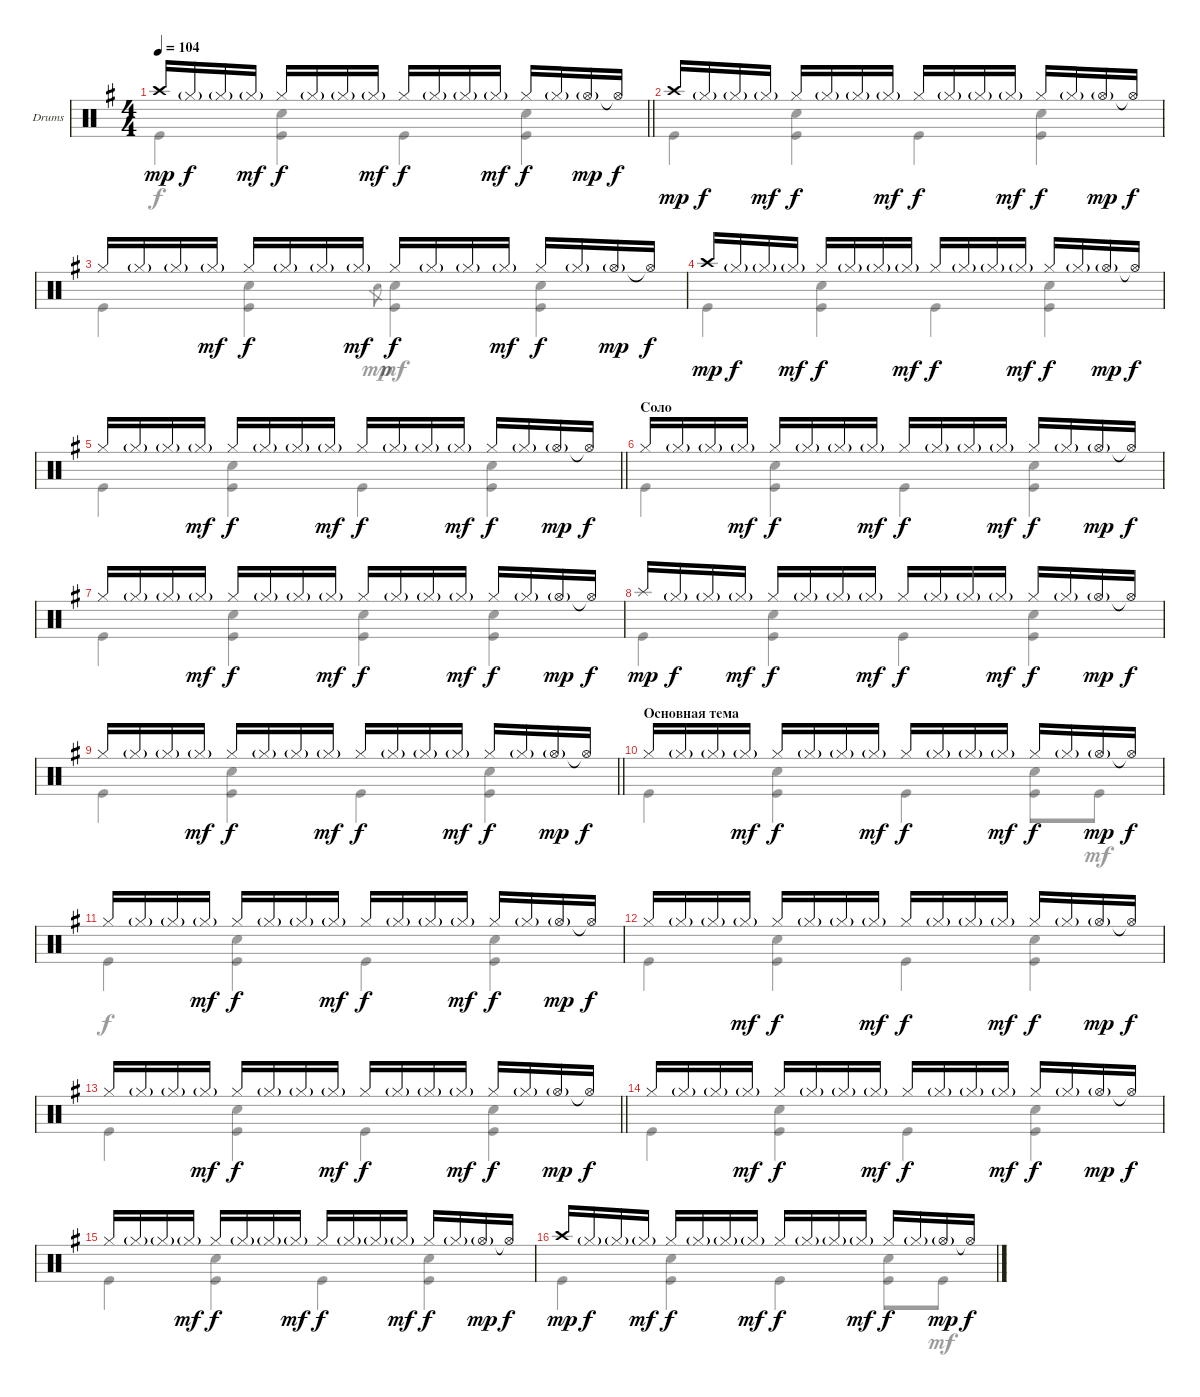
\bracketExtendMode groupsimilarinstruments
\firstSystemTrackNameOrientation horizontal
\otherSystemsTrackNameOrientation horizontal
\track ("Drumkit" "Drums") {instrument percussion}
\staff {score}
\articulation defaults
\voice
\ts (4 4)
\tempo 104
\clef neutral
\barLineRight lightlight
\ks eminor "Crash high (hit)".16{dy mp} "Hi-Hat (closed)"{g}.16{dy f} "Hi-Hat (closed)"{g}.16 "Hi-Hat (closed)"{g}.16{dy mf} "Hi-Hat (closed)".16{dy f} "Hi-Hat (closed)"{g}.16 "Hi-Hat (closed)"{g}.16 "Hi-Hat (closed)"{g}.16{dy mf} "Hi-Hat (closed)".16{dy f} "Hi-Hat (closed)"{g}.16 "Hi-Hat (closed)"{g}.16 "Hi-Hat (closed)"{g}.16{dy mf} "Hi-Hat (closed)".16{dy f} "Hi-Hat (closed)"{g}.16 "Hi-Hat (open)"{g}.16{dy mp} "Hi-Hat (open)"{t}.16{dy f}
|
\section ("" "")
"Crash high (hit)".16{dy mp} "Hi-Hat (closed)"{g}.16{dy f} "Hi-Hat (closed)"{g}.16 "Hi-Hat (closed)"{g}.16{dy mf} "Hi-Hat (closed)".16{dy f} "Hi-Hat (closed)"{g}.16 "Hi-Hat (closed)"{g}.16 "Hi-Hat (closed)"{g}.16{dy mf} "Hi-Hat (closed)".16{dy f} "Hi-Hat (closed)"{g}.16 "Hi-Hat (closed)"{g}.16 "Hi-Hat (closed)"{g}.16{dy mf} "Hi-Hat (closed)".16{dy f} "Hi-Hat (closed)"{g}.16 "Hi-Hat (open)"{g}.16{dy mp} "Hi-Hat (open)"{t}.16{dy f} |
"Hi-Hat (closed)".16 "Hi-Hat (closed)"{g}.16 "Hi-Hat (closed)"{g}.16 "Hi-Hat (closed)"{g}.16{dy mf} "Hi-Hat (closed)".16{dy f} "Hi-Hat (closed)"{g}.16 "Hi-Hat (closed)"{g}.16 "Hi-Hat (closed)"{g}.16{dy mf} "Hi-Hat (closed)".16{dy f} "Hi-Hat (closed)"{g}.16 "Hi-Hat (closed)"{g}.16 "Hi-Hat (closed)"{g}.16{dy mf} "Hi-Hat (closed)".16{dy f} "Hi-Hat (closed)"{g}.16 "Hi-Hat (open)"{g}.16{dy mp} "Hi-Hat (open)"{t}.16{dy f} |
"Crash high (hit)".16{dy mp} "Hi-Hat (closed)"{g}.16{dy f} "Hi-Hat (closed)"{g}.16 "Hi-Hat (closed)"{g}.16{dy mf} "Hi-Hat (closed)".16{dy f} "Hi-Hat (closed)"{g}.16 "Hi-Hat (closed)"{g}.16 "Hi-Hat (closed)"{g}.16{dy mf} "Hi-Hat (closed)".16{dy f} "Hi-Hat (closed)"{g}.16 "Hi-Hat (closed)"{g}.16 "Hi-Hat (closed)"{g}.16{dy mf} "Hi-Hat (closed)".16{dy f} "Hi-Hat (closed)"{g}.16 "Hi-Hat (open)"{g}.16{dy mp} "Hi-Hat (open)"{t}.16{dy f} |
\barLineRight lightlight "Hi-Hat (closed)".16 "Hi-Hat (closed)"{g}.16 "Hi-Hat (closed)"{g}.16 "Hi-Hat (closed)"{g}.16{dy mf} "Hi-Hat (closed)".16{dy f} "Hi-Hat (closed)"{g}.16 "Hi-Hat (closed)"{g}.16 "Hi-Hat (closed)"{g}.16{dy mf} "Hi-Hat (closed)".16{dy f} "Hi-Hat (closed)"{g}.16 "Hi-Hat (closed)"{g}.16 "Hi-Hat (closed)"{g}.16{dy mf} "Hi-Hat (closed)".16{dy f} "Hi-Hat (closed)"{g}.16 "Hi-Hat (open)"{g}.16{dy mp} "Hi-Hat (open)"{t}.16{dy f}
|
\section ("" "Соло")
"Hi-Hat (closed)".16 "Hi-Hat (closed)"{g}.16 "Hi-Hat (closed)"{g}.16 "Hi-Hat (closed)"{g}.16{dy mf} "Hi-Hat (closed)".16{dy f} "Hi-Hat (closed)"{g}.16 "Hi-Hat (closed)"{g}.16 "Hi-Hat (closed)"{g}.16{dy mf} "Hi-Hat (closed)".16{dy f} "Hi-Hat (closed)"{g}.16 "Hi-Hat (closed)"{g}.16 "Hi-Hat (closed)"{g}.16{dy mf} "Hi-Hat (closed)".16{dy f} "Hi-Hat (closed)"{g}.16 "Hi-Hat (open)"{g}.16{dy mp} "Hi-Hat (open)"{t}.16{dy f} |
"Hi-Hat (closed)".16 "Hi-Hat (closed)"{g}.16 "Hi-Hat (closed)"{g}.16 "Hi-Hat (closed)"{g}.16{dy mf} "Hi-Hat (closed)".16{dy f} "Hi-Hat (closed)"{g}.16 "Hi-Hat (closed)"{g}.16 "Hi-Hat (closed)"{g}.16{dy mf} "Hi-Hat (closed)".16{dy f} "Hi-Hat (closed)"{g}.16 "Hi-Hat (closed)"{g}.16 "Hi-Hat (closed)"{g}.16{dy mf} "Hi-Hat (closed)".16{dy f} "Hi-Hat (closed)"{g}.16 "Hi-Hat (open)"{g}.16{dy mp} "Hi-Hat (open)"{t}.16{dy f} |
"Splash (hit)".16{dy mp} "Hi-Hat (closed)"{g}.16{dy f} "Hi-Hat (closed)"{g}.16 "Hi-Hat (closed)"{g}.16{dy mf} "Hi-Hat (closed)".16{dy f} "Hi-Hat (closed)"{g}.16 "Hi-Hat (closed)"{g}.16 "Hi-Hat (closed)"{g}.16{dy mf} "Hi-Hat (closed)".16{dy f} "Hi-Hat (closed)"{g}.16 "Hi-Hat (closed)"{g}.16 "Hi-Hat (closed)"{g}.16{dy mf} "Hi-Hat (closed)".16{dy f} "Hi-Hat (closed)"{g}.16 "Hi-Hat (open)"{g}.16{dy mp} "Hi-Hat (open)"{t}.16{dy f} |
\barLineRight lightlight "Hi-Hat (closed)".16 "Hi-Hat (closed)"{g}.16 "Hi-Hat (closed)"{g}.16 "Hi-Hat (closed)"{g}.16{dy mf} "Hi-Hat (closed)".16{dy f} "Hi-Hat (closed)"{g}.16 "Hi-Hat (closed)"{g}.16 "Hi-Hat (closed)"{g}.16{dy mf} "Hi-Hat (closed)".16{dy f} "Hi-Hat (closed)"{g}.16 "Hi-Hat (closed)"{g}.16 "Hi-Hat (closed)"{g}.16{dy mf} "Hi-Hat (closed)".16{dy f} "Hi-Hat (closed)"{g}.16 "Hi-Hat (open)"{g}.16{dy mp} "Hi-Hat (open)"{t}.16{dy f}
|
\section ("" "Основная тема")
"Hi-Hat (closed)".16 "Hi-Hat (closed)"{g}.16 "Hi-Hat (closed)"{g}.16 "Hi-Hat (closed)"{g}.16{dy mf} "Hi-Hat (closed)".16{dy f} "Hi-Hat (closed)"{g}.16 "Hi-Hat (closed)"{g}.16 "Hi-Hat (closed)"{g}.16{dy mf} "Hi-Hat (closed)".16{dy f} "Hi-Hat (closed)"{g}.16 "Hi-Hat (closed)"{g}.16 "Hi-Hat (closed)"{g}.16{dy mf} "Hi-Hat (closed)".16{dy f} "Hi-Hat (closed)"{g}.16 "Hi-Hat (open)"{g}.16{dy mp} "Hi-Hat (open)"{t}.16{dy f} |
"Hi-Hat (closed)".16 "Hi-Hat (closed)"{g}.16 "Hi-Hat (closed)"{g}.16 "Hi-Hat (closed)"{g}.16{dy mf} "Hi-Hat (closed)".16{dy f} "Hi-Hat (closed)"{g}.16 "Hi-Hat (closed)"{g}.16 "Hi-Hat (closed)"{g}.16{dy mf} "Hi-Hat (closed)".16{dy f} "Hi-Hat (closed)"{g}.16 "Hi-Hat (closed)"{g}.16 "Hi-Hat (closed)"{g}.16{dy mf} "Hi-Hat (closed)".16{dy f} "Hi-Hat (closed)"{g}.16 "Hi-Hat (open)"{g}.16{dy mp} "Hi-Hat (open)"{t}.16{dy f} |
"Hi-Hat (closed)".16 "Hi-Hat (closed)"{g}.16 "Hi-Hat (closed)"{g}.16 "Hi-Hat (closed)"{g}.16{dy mf} "Hi-Hat (closed)".16{dy f} "Hi-Hat (closed)"{g}.16 "Hi-Hat (closed)"{g}.16 "Hi-Hat (closed)"{g}.16{dy mf} "Hi-Hat (closed)".16{dy f} "Hi-Hat (closed)"{g}.16 "Hi-Hat (closed)"{g}.16 "Hi-Hat (closed)"{g}.16{dy mf} "Hi-Hat (closed)".16{dy f} "Hi-Hat (closed)"{g}.16 "Hi-Hat (open)"{g}.16{dy mp} "Hi-Hat (open)"{t}.16{dy f} |
\barLineRight lightlight "Hi-Hat (closed)".16 "Hi-Hat (closed)"{g}.16 "Hi-Hat (closed)"{g}.16 "Hi-Hat (closed)"{g}.16{dy mf} "Hi-Hat (closed)".16{dy f} "Hi-Hat (closed)"{g}.16 "Hi-Hat (closed)"{g}.16 "Hi-Hat (closed)"{g}.16{dy mf} "Hi-Hat (closed)".16{dy f} "Hi-Hat (closed)"{g}.16 "Hi-Hat (closed)"{g}.16 "Hi-Hat (closed)"{g}.16{dy mf} "Hi-Hat (closed)".16{dy f} "Hi-Hat (closed)"{g}.16 "Hi-Hat (open)"{g}.16{dy mp} "Hi-Hat (open)"{t}.16{dy f}
|
\section ("" "")
"Hi-Hat (closed)".16 "Hi-Hat (closed)"{g}.16 "Hi-Hat (closed)"{g}.16 "Hi-Hat (closed)"{g}.16{dy mf} "Hi-Hat (closed)".16{dy f} "Hi-Hat (closed)"{g}.16 "Hi-Hat (closed)"{g}.16 "Hi-Hat (closed)"{g}.16{dy mf} "Hi-Hat (closed)".16{dy f} "Hi-Hat (closed)"{g}.16 "Hi-Hat (closed)"{g}.16 "Hi-Hat (closed)"{g}.16{dy mf} "Hi-Hat (closed)".16{dy f} "Hi-Hat (closed)"{g}.16 "Hi-Hat (open)"{g}.16{dy mp} "Hi-Hat (open)"{t}.16{dy f} |
"Hi-Hat (closed)".16 "Hi-Hat (closed)"{g}.16 "Hi-Hat (closed)"{g}.16 "Hi-Hat (closed)"{g}.16{dy mf} "Hi-Hat (closed)".16{dy f} "Hi-Hat (closed)"{g}.16 "Hi-Hat (closed)"{g}.16 "Hi-Hat (closed)"{g}.16{dy mf} "Hi-Hat (closed)".16{dy f} "Hi-Hat (closed)"{g}.16 "Hi-Hat (closed)"{g}.16 "Hi-Hat (closed)"{g}.16{dy mf} "Hi-Hat (closed)".16{dy f} "Hi-Hat (closed)"{g}.16 "Hi-Hat (open)"{g}.16{dy mp} "Hi-Hat (open)"{t}.16{dy f} |
"Crash high (hit)".16{dy mp} "Hi-Hat (closed)"{g}.16{dy f} "Hi-Hat (closed)"{g}.16 "Hi-Hat (closed)"{g}.16{dy mf} "Hi-Hat (closed)".16{dy f} "Hi-Hat (closed)"{g}.16 "Hi-Hat (closed)"{g}.16 "Hi-Hat (closed)"{g}.16{dy mf} "Hi-Hat (closed)".16{dy f} "Hi-Hat (closed)"{g}.16 "Hi-Hat (closed)"{g}.16 "Hi-Hat (closed)"{g}.16{dy mf} "Hi-Hat (closed)".16{dy f} "Hi-Hat (closed)"{g}.16 "Hi-Hat (open)"{g}.16{dy mp} "Hi-Hat (open)"{t}.16{dy f}
\voice
\clef neutral
\ottava regular
\simile none
\barLineRight lightlight
\ks eminor "Kick (hit)".4{dy f}
("Snare (hit) 2" "Kick (hit)").4 "Kick (hit)".4 ("Snare (hit) 2" "Kick (hit)").4 |
"Kick (hit)".4 ("Snare (hit) 2" "Kick (hit)").4 "Kick (hit)".4 ("Snare (hit) 2" "Kick (hit)").4 |
"Kick (hit)".4 ("Snare (hit) 2" "Kick (hit)").4 "Snare (hit) 2".8{gr dy mp} ("Snare (hit) 2" "Kick (hit)").4{dy mf} ("Snare (hit) 2" "Kick (hit)").4{dy f} |
"Kick (hit)".4 ("Snare (hit) 2" "Kick (hit)").4 "Kick (hit)".4 ("Snare (hit) 2" "Kick (hit)").4 |
\barLineRight lightlight "Kick (hit)".4
("Snare (hit) 2" "Kick (hit)").4 "Kick (hit)".4 ("Snare (hit) 2" "Kick (hit)").4 |
"Kick (hit)".4 ("Snare (hit) 2" "Kick (hit)").4 "Kick (hit)".4 ("Snare (hit) 2" "Kick (hit)").4 |
"Kick (hit)".4 ("Snare (hit) 2" "Kick (hit)").4 ("Snare (hit) 2" "Kick (hit)").4 ("Snare (hit) 2" "Kick (hit)").4 |
"Kick (hit)".4 ("Snare (hit) 2" "Kick (hit)").4 "Kick (hit)".4 ("Snare (hit) 2" "Kick (hit)").4 |
\barLineRight lightlight "Kick (hit)".4
("Snare (hit) 2" "Kick (hit)").4 "Kick (hit)".4 ("Snare (hit) 2" "Kick (hit)").4 |
"Kick (hit)".4 ("Snare (hit) 2" "Kick (hit)").4 "Kick (hit)".4 ("Snare (hit) 2" "Kick (hit)").8 "Kick (hit)".8{dy mf} |
"Kick (hit)".4{dy f} ("Snare (hit) 2" "Kick (hit)").4 "Kick (hit)".4 ("Snare (hit) 2" "Kick (hit)").4 |
"Kick (hit)".4 ("Snare (hit) 2" "Kick (hit)").4 "Kick (hit)".4 ("Snare (hit) 2" "Kick (hit)").4 |
\barLineRight lightlight "Kick (hit)".4
("Snare (hit) 2" "Kick (hit)").4 "Kick (hit)".4 ("Snare (hit) 2" "Kick (hit)").4 |
"Kick (hit)".4 ("Snare (hit) 2" "Kick (hit)").4 "Kick (hit)".4 ("Snare (hit) 2" "Kick (hit)").4 |
"Kick (hit)".4 ("Snare (hit) 2" "Kick (hit)").4 "Kick (hit)".4 ("Snare (hit) 2" "Kick (hit)").4 |
"Kick (hit)".4 ("Snare (hit) 2" "Kick (hit)").4 "Kick (hit)".4 ("Snare (hit) 2" "Kick (hit)").8 "Kick (hit)".8{dy mf}
